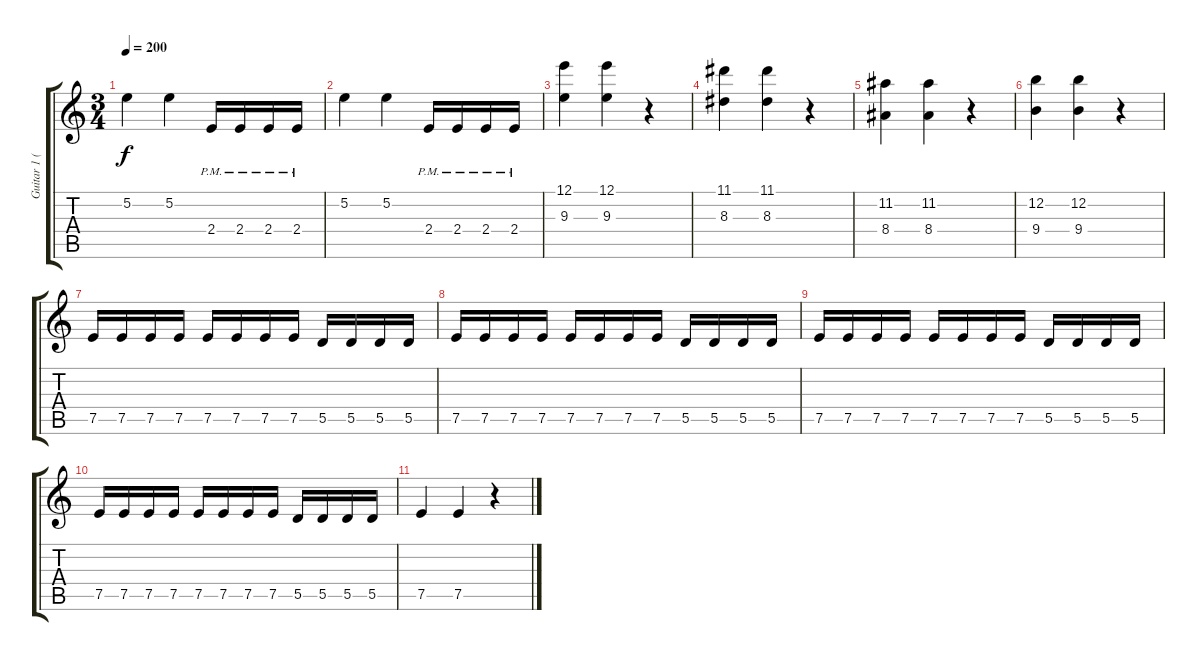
\track ("Guitar 1 (mid/right)" "Guitar 1 (") {instrument distortionguitar}
\staff {score tabs}
\tuning (E4 B3 G3 D3 A2 E2) {hide}
\ts (3 4)
\tempo 200
\clef g2
\ks c
5.2.4{dy f} 5.2.4 2.4{pm}.16 2.4{pm}.16 2.4{pm}.16 2.4{pm}.16 |
5.2.4 5.2.4 2.4{pm}.16 2.4{pm}.16 2.4{pm}.16 2.4{pm}.16 |
(12.1 9.3).4 (12.1 9.3).4 r.4 |
(11.1 8.3).4 (11.1 8.3).4 r.4 |
(11.2 8.4).4 (11.2 8.4).4 r.4 |
(12.2 9.4).4 (12.2 9.4).4 r.4 |
7.5.16 7.5.16 7.5.16 7.5.16 7.5.16 7.5.16 7.5.16 7.5.16 5.5.16 5.5.16 5.5.16 5.5.16 |
7.5.16 7.5.16 7.5.16 7.5.16 7.5.16 7.5.16 7.5.16 7.5.16 5.5.16 5.5.16 5.5.16 5.5.16 |
7.5.16 7.5.16 7.5.16 7.5.16 7.5.16 7.5.16 7.5.16 7.5.16 5.5.16 5.5.16 5.5.16 5.5.16 |
7.5.16 7.5.16 7.5.16 7.5.16 7.5.16 7.5.16 7.5.16 7.5.16 5.5.16 5.5.16 5.5.16 5.5.16 |
7.5.4 7.5.4 r.4
